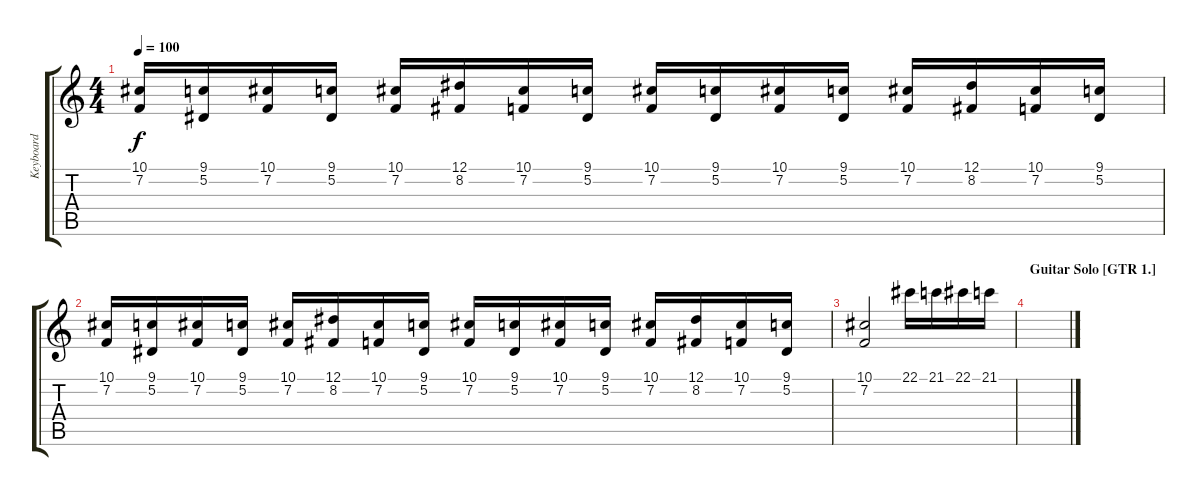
\track ("Keyboard" "Keyboard") {instrument koto}
\staff {score tabs}
\tuning (Eb4 Bb3 Gb3 Db3 Ab2 Eb2) {hide}
\ts (4 4)
\tempo 100
\clef g2
\ks c
(10.1 7.2).16{dy f} (9.1 5.2).16 (10.1 7.2).16 (9.1 5.2).16 (10.1 7.2).16 (12.1 8.2).16 (10.1 7.2).16 (9.1 5.2).16 (10.1 7.2).16 (9.1 5.2).16 (10.1 7.2).16 (9.1 5.2).16 (10.1 7.2).16 (12.1 8.2).16 (10.1 7.2).16 (9.1 5.2).16 |
(10.1 7.2).16 (9.1 5.2).16 (10.1 7.2).16 (9.1 5.2).16 (10.1 7.2).16 (12.1 8.2).16 (10.1 7.2).16 (9.1 5.2).16 (10.1 7.2).16 (9.1 5.2).16 (10.1 7.2).16 (9.1 5.2).16 (10.1 7.2).16 (12.1 8.2).16 (10.1 7.2).16 (9.1 5.2).16 |
(10.1 7.2).2 22.1.16 21.1.16 22.1.16 21.1.16 |
\section ("" "Guitar Solo [GTR 1.]")
